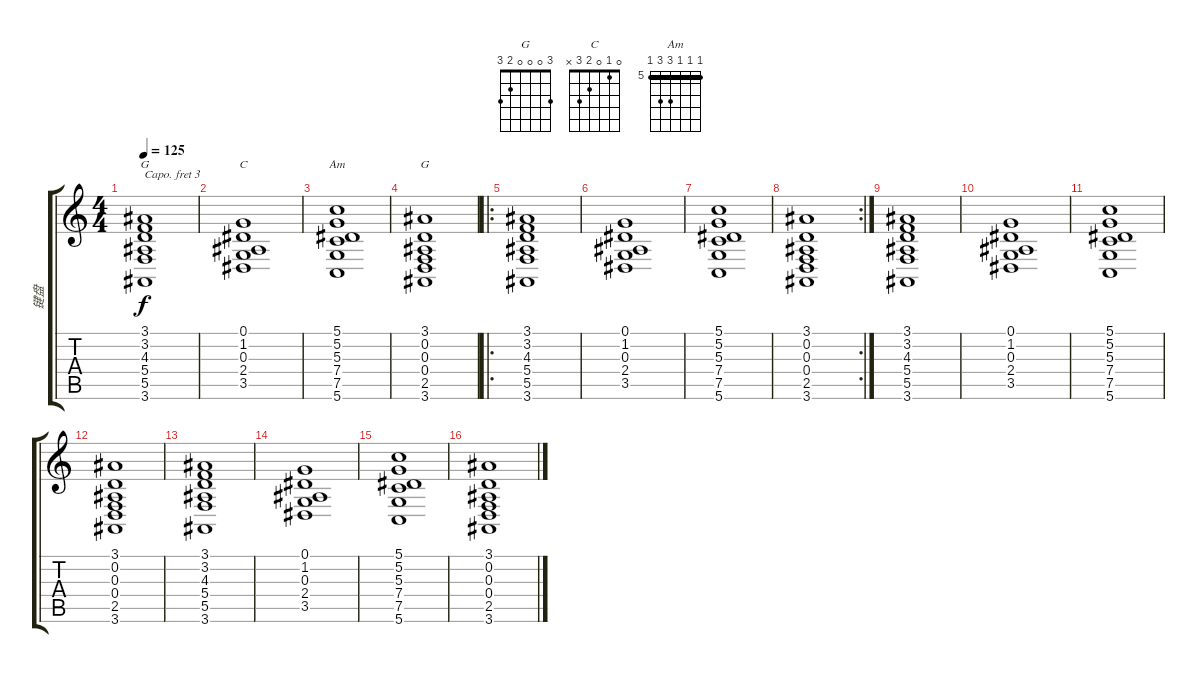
\track ("键盘" "键盘") {instrument synthstrings1}
\staff {score tabs}
\capo 3
\tuning (E4 B3 G3 D3 A2 E2) {hide}
\chord ("G" 3 3 4 5 5 3) {barre 3}
\chord ("C" 0 1 0 2 3 x)
\chord ("Am" 5 5 5 7 7 5) {firstfret 5 barre 5}
\chord ("G" 3 0 0 0 2 3)
\ts (4 4)
\tempo 125
\clef g2
\ks c
(3.1 3.2 4.3 5.4 5.5 3.6).1{ch "G" dy f} |
(0.1 1.2 0.3 2.4 3.5).1{ch "C"} |
(5.1 5.2 5.3 7.4 7.5 5.6).1{ch "Am"} |
(3.1 0.2 0.3 0.4 2.5 3.6).1{ch "G"} |
\ro
(3.1 3.2 4.3 5.4 5.5 3.6).1 |
(0.1 1.2 0.3 2.4 3.5).1 |
(5.1 5.2 5.3 7.4 7.5 5.6).1 |
\rc 2
(3.1 0.2 0.3 0.4 2.5 3.6).1 |
(3.1 3.2 4.3 5.4 5.5 3.6).1{volume 4} |
(0.1 1.2 0.3 2.4 3.5).1 |
(5.1 5.2 5.3 7.4 7.5 5.6).1 |
(3.1 0.2 0.3 0.4 2.5 3.6).1 |
(3.1 3.2 4.3 5.4 5.5 3.6).1{volume 3} |
(0.1 1.2 0.3 2.4 3.5).1 |
(5.1 5.2 5.3 7.4 7.5 5.6).1 |
(3.1 0.2 0.3 0.4 2.5 3.6).1
